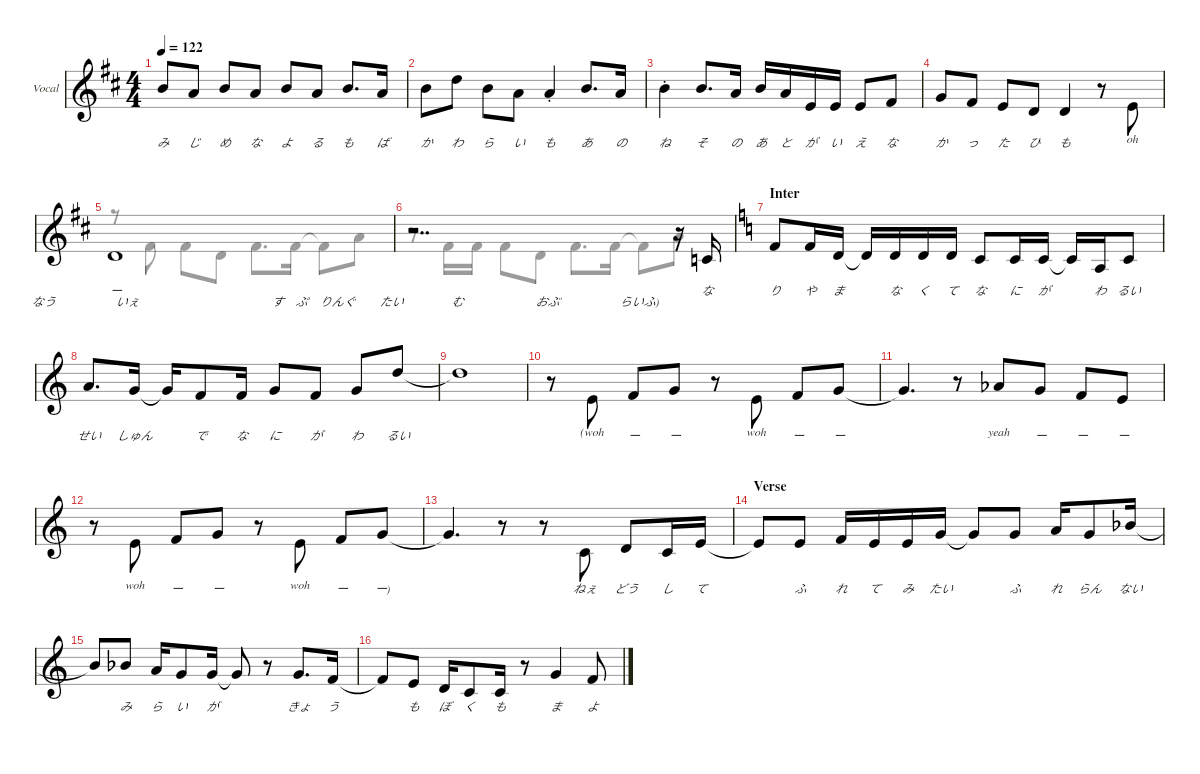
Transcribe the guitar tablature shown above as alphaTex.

\defaultSystemsLayout 4
\hideDynamics
\bracketExtendMode nobrackets
\firstSystemTrackNameOrientation horizontal
\track ("Vocal" "Vocal") {defaultSystemsLayout 4 mute instrument lead7fifths}
\staff {score}
\tuning (E4 B3 G3 D3 A2 E2)
\voice
\ts (4 4)
\tempo 122
\clef g2
\scale
0.290539
\ks d
7.1{acc forcenatural}.8{lyrics (0 "み") lyrics (1 "") lyrics (2 "") lyrics (3 "") lyrics (4 "") dy f beam Up} 5.1{acc forcenatural}.8{lyrics (0 "じ") lyrics (1 "") lyrics (2 "") lyrics (3 "") lyrics (4 "") beam Up} 7.1{acc forcenatural}.8{lyrics (0 "め") lyrics (1 "") lyrics (2 "") lyrics (3 "") lyrics (4 "") beam Up} 5.1{acc forcenatural}.8{lyrics (0 "な") lyrics (1 "") lyrics (2 "") lyrics (3 "") lyrics (4 "") beam Up} 7.1{acc forcenatural}.8{lyrics (0 "よ") lyrics (1 "") lyrics (2 "") lyrics (3 "") lyrics (4 "") beam Up} 5.1{acc forcenatural}.8{lyrics (0 "る") lyrics (1 "") lyrics (2 "") lyrics (3 "") lyrics (4 "") beam Up beam split} 7.1{acc forcenatural}.8{d lyrics (0 "も") lyrics (1 "") lyrics (2 "") lyrics (3 "") lyrics (4 "") beam Up} 5.1{acc forcenatural}.16{lyrics (0 "ば") lyrics (1 "") lyrics (2 "") lyrics (3 "") lyrics (4 "") beam Up} |
\scale
0.236487 7.1{acc forcenatural}.8{lyrics (0 "か") lyrics (1 "") lyrics (2 "") lyrics (3 "") lyrics (4 "") beam Down} 10.1{acc forcenatural}.8{lyrics (0 "わ") lyrics (1 "") lyrics (2 "") lyrics (3 "") lyrics (4 "") beam Down} 7.1{acc forcenatural}.8{lyrics (0 "ら") lyrics (1 "") lyrics (2 "") lyrics (3 "") lyrics (4 "") beam Down} 5.1{acc forcenatural}.8{lyrics (0 "い") lyrics (1 "") lyrics (2 "") lyrics (3 "") lyrics (4 "") beam Down} 5.1{st acc forcenatural}.4{lyrics (0 "も") lyrics (1 "") lyrics (2 "") lyrics (3 "") lyrics (4 "") beam Up} 7.1{acc forcenatural}.8{d lyrics (0 "あ") lyrics (1 "") lyrics (2 "") lyrics (3 "") lyrics (4 "") beam Up} 5.1{acc forcenatural}.16{lyrics (0 "の") lyrics (1 "") lyrics (2 "") lyrics (3 "") lyrics (4 "") beam Up} |
\scale
0.236487 7.1{st acc forcenatural}.4{lyrics (0 "ね") lyrics (1 "") lyrics (2 "") lyrics (3 "") lyrics (4 "") beam Down} 7.1{acc forcenatural}.8{d lyrics (0 "そ") lyrics (1 "") lyrics (2 "") lyrics (3 "") lyrics (4 "") beam Up} 5.1{acc forcenatural}.16{lyrics (0 "の") lyrics (1 "") lyrics (2 "") lyrics (3 "") lyrics (4 "") beam Up} 7.1{acc forcenatural}.16{lyrics (0 "あ") lyrics (1 "") lyrics (2 "") lyrics (3 "") lyrics (4 "") beam Up} 5.1{acc forcenatural}.16{lyrics (0 "と") lyrics (1 "") lyrics (2 "") lyrics (3 "") lyrics (4 "") beam Up} 0.1{acc forcenatural}.16{lyrics (0 "が") lyrics (1 "") lyrics (2 "") lyrics (3 "") lyrics (4 "") beam Up} 0.1{acc forcenatural}.16{lyrics (0 "い") lyrics (1 "") lyrics (2 "") lyrics (3 "") lyrics (4 "") beam Up beam split} 0.1{acc forcenatural}.8{lyrics (0 "え") lyrics (1 "") lyrics (2 "") lyrics (3 "") lyrics (4 "") beam Up} 2.1{acc #}.8{lyrics (0 "な") lyrics (1 "") lyrics (2 "") lyrics (3 "") lyrics (4 "") beam Up} |
\scale
0.236487 3.1{acc forcenatural}.8{lyrics (0 "か") lyrics (1 "") lyrics (2 "") lyrics (3 "") lyrics (4 "") beam Up} 2.1{acc #}.8{lyrics (0 "っ") lyrics (1 "") lyrics (2 "") lyrics (3 "") lyrics (4 "") beam Up} 0.1{acc forcenatural}.8{lyrics (0 "た") lyrics (1 "") lyrics (2 "") lyrics (3 "") lyrics (4 "") beam Up} 3.2{acc forcenatural}.8{lyrics (0 "ひ") lyrics (1 "") lyrics (2 "") lyrics (3 "") lyrics (4 "") beam Up} 3.2{acc forcenatural}.4{lyrics (0 "も") lyrics (1 "") lyrics (2 "") lyrics (3 "") lyrics (4 "") beam Up} r.8{beam Down} 0.1{acc forcenatural}.8{lyrics (0 "oh") lyrics (1 "") lyrics (2 "") lyrics (3 "") lyrics (4 "") beam Up} |
\scale
0.527027 3.2{acc forcenatural}.1{lyrics (0 "ー") lyrics (1 "　　　　　　　　　　　　　　　(あい　　　　む　　　　あ　　　らいぶ　　　　　なう　　　　　いぇ　　　　　　　　　　　す　ぷ　りんぐ　　たい　　　　む　　　　　　おぶ　　　　　らいふ)") lyrics (2 "") lyrics (3 "") lyrics (4 "") beam Up} |
\scale
0.472973 r.2{dd beam Up} r.16{beam Up} 1.2{acc forcenatural}.16{lyrics (0 "な") lyrics (1 "") lyrics (2 "") lyrics (3 "") lyrics (4 "") beam Up} |
\section ("" "Inter")
\scale
0.353579
\ks c
1.1.8{lyrics (0 "り") lyrics (1 "") lyrics (2 "") lyrics (3 "") lyrics (4 "") beam Up} 1.1.16{lyrics (0 "や") lyrics (1 "") lyrics (2 "") lyrics (3 "") lyrics (4 "") beam Up} 3.2.16{lyrics (0 "ま") lyrics (1 "") lyrics (2 "") lyrics (3 "") lyrics (4 "") beam Up beam split} 3.2{t}.16{beam Up} 3.2.16{lyrics (0 "な") lyrics (1 "") lyrics (2 "") lyrics (3 "") lyrics (4 "") beam Up} 3.2.16{lyrics (0 "く") lyrics (1 "") lyrics (2 "") lyrics (3 "") lyrics (4 "") beam Up} 3.2.16{lyrics (0 "て") lyrics (1 "") lyrics (2 "") lyrics (3 "") lyrics (4 "") beam Up} 1.2.8{lyrics (0 "な") lyrics (1 "") lyrics (2 "") lyrics (3 "") lyrics (4 "") beam Up} 1.2.16{lyrics (0 "に") lyrics (1 "") lyrics (2 "") lyrics (3 "") lyrics (4 "") beam Up} 1.2.16{lyrics (0 "が") lyrics (1 "") lyrics (2 "") lyrics (3 "") lyrics (4 "") beam Up beam split} 1.2{t}.16{beam Up} 2.3.16{lyrics (0 "わ") lyrics (1 "") lyrics (2 "") lyrics (3 "") lyrics (4 "") beam Up} 1.2.8{lyrics (0 "るい") lyrics (1 "") lyrics (2 "") lyrics (3 "") lyrics (4 "") beam Up} |
\scale
0.32321 5.1.8{d lyrics (0 "せい") lyrics (1 "") lyrics (2 "") lyrics (3 "") lyrics (4 "") beam Up} 3.1.16{lyrics (0 "しゅん") lyrics (1 "") lyrics (2 "") lyrics (3 "") lyrics (4 "") beam Up beam split} 3.1{t}.16{beam Up} 1.1.8{lyrics (0 "で") lyrics (1 "") lyrics (2 "") lyrics (3 "") lyrics (4 "") beam Up} 1.1.16{lyrics (0 "な") lyrics (1 "") lyrics (2 "") lyrics (3 "") lyrics (4 "") beam Up} 3.1.8{lyrics (0 "に") lyrics (1 "") lyrics (2 "") lyrics (3 "") lyrics (4 "") beam Up} 1.1.8{lyrics (0 "が") lyrics (1 "") lyrics (2 "") lyrics (3 "") lyrics (4 "") beam Up} 3.1.8{lyrics (0 "わ") lyrics (1 "") lyrics (2 "") lyrics (3 "") lyrics (4 "") beam Up} 10.1.8{lyrics (0 "るい") lyrics (1 "") lyrics (2 "") lyrics (3 "") lyrics (4 "") beam Up} |
\scale
0.323211 10.1{t}.1{beam Down} |
\scale
0.271671 r.8{beam Down} 0.1.8{lyrics (0 "(woh") lyrics (1 "") lyrics (2 "") lyrics (3 "") lyrics (4 "") beam Up} 1.1.8{lyrics (0 "ー") lyrics (1 "") lyrics (2 "") lyrics (3 "") lyrics (4 "") beam Up} 3.1.8{lyrics (0 "ー") lyrics (1 "") lyrics (2 "") lyrics (3 "") lyrics (4 "") beam Up} r.8{beam Down} 0.1.8{lyrics (0 "woh") lyrics (1 "") lyrics (2 "") lyrics (3 "") lyrics (4 "") beam Up} 1.1.8{lyrics (0 "ー") lyrics (1 "") lyrics (2 "") lyrics (3 "") lyrics (4 "") beam Up} 3.1.8{lyrics (0 "ー") lyrics (1 "") lyrics (2 "") lyrics (3 "") lyrics (4 "") beam Up} |
\scale
0.243513 3.1{t}.4{d beam Up} r.8{beam Down} 4.1{acc b}.8{lyrics (0 "yeah") lyrics (1 "") lyrics (2 "") lyrics (3 "") lyrics (4 "") beam Up} 3.1.8{lyrics (0 "ー") lyrics (1 "") lyrics (2 "") lyrics (3 "") lyrics (4 "") beam Up} 1.1.8{lyrics (0 "ー") lyrics (1 "") lyrics (2 "") lyrics (3 "") lyrics (4 "") beam Up} 0.1.8{lyrics (0 "ー") lyrics (1 "") lyrics (2 "") lyrics (3 "") lyrics (4 "") beam Up} |
\scale
0.242408 r.8{beam Down} 0.1.8{lyrics (0 "woh") lyrics (1 "") lyrics (2 "") lyrics (3 "") lyrics (4 "") beam Up} 1.1.8{lyrics (0 "ー") lyrics (1 "") lyrics (2 "") lyrics (3 "") lyrics (4 "") beam Up} 3.1.8{lyrics (0 "ー") lyrics (1 "") lyrics (2 "") lyrics (3 "") lyrics (4 "") beam Up} r.8{beam Down} 0.1.8{lyrics (0 "woh") lyrics (1 "") lyrics (2 "") lyrics (3 "") lyrics (4 "") beam Up} 1.1.8{lyrics (0 "ー") lyrics (1 "") lyrics (2 "") lyrics (3 "") lyrics (4 "") beam Up} 3.1.8{lyrics (0 "ー)") lyrics (1 "") lyrics (2 "") lyrics (3 "") lyrics (4 "") beam Up} |
\scale
0.242408 3.1{t}.4{d beam Up} r.8{beam Down} r.8{beam Down} 1.2.8{lyrics (0 "ねぇ") lyrics (1 "") lyrics (2 "") lyrics (3 "") lyrics (4 "") beam Up beam split} 3.2.8{lyrics (0 "どう") lyrics (1 "") lyrics (2 "") lyrics (3 "") lyrics (4 "") beam Up} 1.2.16{lyrics (0 "し") lyrics (1 "") lyrics (2 "") lyrics (3 "") lyrics (4 "") beam Up} 0.1.16{lyrics (0 "て") lyrics (1 "") lyrics (2 "") lyrics (3 "") lyrics (4 "") beam Up} |
\section ("" "Verse")
\scale
0.272776 0.1{t}.8{beam Up} 0.1.8{lyrics (0 "ふ") lyrics (1 "") lyrics (2 "") lyrics (3 "") lyrics (4 "") beam Up beam split} 1.1.16{lyrics (0 "れ") lyrics (1 "") lyrics (2 "") lyrics (3 "") lyrics (4 "") beam Up} 0.1.16{lyrics (0 "て") lyrics (1 "") lyrics (2 "") lyrics (3 "") lyrics (4 "") beam Up} 0.1.16{lyrics (0 "み") lyrics (1 "") lyrics (2 "") lyrics (3 "") lyrics (4 "") beam Up} 3.1.16{lyrics (0 "たい") lyrics (1 "") lyrics (2 "") lyrics (3 "") lyrics (4 "") beam Up} 3.1{t}.8{beam Up} 3.1.8{lyrics (0 "ふ") lyrics (1 "") lyrics (2 "") lyrics (3 "") lyrics (4 "") beam Up beam split} 5.1.16{lyrics (0 "れ") lyrics (1 "") lyrics (2 "") lyrics (3 "") lyrics (4 "") beam Up} 3.1.8{lyrics (0 "らん") lyrics (1 "") lyrics (2 "") lyrics (3 "") lyrics (4 "") beam Up} 6.1{acc b}.16{lyrics (0 "ない") lyrics (1 "") lyrics (2 "") lyrics (3 "") lyrics (4 "") beam Up} |
\scale
0.242408 6.1{t acc b}.8{beam Up} 6.1{acc b}.8{lyrics (0 "み") lyrics (1 "") lyrics (2 "") lyrics (3 "") lyrics (4 "") beam Up beam split} 5.1.16{lyrics (0 "ら") lyrics (1 "") lyrics (2 "") lyrics (3 "") lyrics (4 "") beam Up} 3.1.8{lyrics (0 "い") lyrics (1 "") lyrics (2 "") lyrics (3 "") lyrics (4 "") beam Up} 3.1.16{lyrics (0 "が") lyrics (1 "") lyrics (2 "") lyrics (3 "") lyrics (4 "") beam Up} 3.1{t}.8{beam Up beam split} r.8{beam Down beam split} 3.1.8{d lyrics (0 "きょ") lyrics (1 "") lyrics (2 "") lyrics (3 "") lyrics (4 "") beam Up} 1.1.16{lyrics (0 "う") lyrics (1 "") lyrics (2 "") lyrics (3 "") lyrics (4 "") beam Up} |
\scale
0.242408 1.1{t}.8{beam Up} 0.1.8{lyrics (0 "も") lyrics (1 "") lyrics (2 "") lyrics (3 "") lyrics (4 "") beam Up beam split} 3.2.16{lyrics (0 "ぼ") lyrics (1 "") lyrics (2 "") lyrics (3 "") lyrics (4 "") beam Up} 1.2.8{lyrics (0 "く") lyrics (1 "") lyrics (2 "") lyrics (3 "") lyrics (4 "") beam Up} 1.2.16{lyrics (0 "も") lyrics (1 "") lyrics (2 "") lyrics (3 "") lyrics (4 "") beam Up} r.8{beam Down} 3.1.4{lyrics (0 "ま") lyrics (1 "") lyrics (2 "") lyrics (3 "") lyrics (4 "") beam Up} 1.1.8{lyrics (0 "よ") lyrics (1 "") lyrics (2 "") lyrics (3 "") lyrics (4 "") beam Up}
\voice
\clef g2
\ottava regular
\simile none
\scale
0.290539
\ks d
|
\scale
0.236487 |
\scale
0.236487 |
\scale
0.236487 |
\scale
0.527027 r.8{beam Down} 2.1{acc #}.8{beam Down} 2.1{acc #}.8{beam Down} 3.2{acc forcenatural}.8{beam Down} 2.1{acc #}.8{d beam Down} 2.1{acc #}.16{beam Down beam split} 2.1{t acc #}.8{beam Down} 5.1{acc forcenatural}.8{beam Down} |
\scale
0.472973 r.8{beam Down} 2.1{acc #}.16{beam Down} 2.1{acc #}.16{beam Down beam split} 2.1{acc #}.8{beam Down} 3.2{acc forcenatural}.8{beam Down} 2.1{acc #}.8{d beam Down} 2.1{acc #}.16{beam Down beam split} 2.1{t acc #}.8{beam Down} 5.1{acc forcenatural}.8{beam Down} |
\scale
0.353579
\ks c
|
\scale
0.32321 |
\scale
0.323211 |
\scale
0.271671 |
\scale
0.243513 |
\scale
0.242408 |
\scale
0.242408 |
\scale
0.272776 |
\scale
0.242408 |
\scale
0.242408
